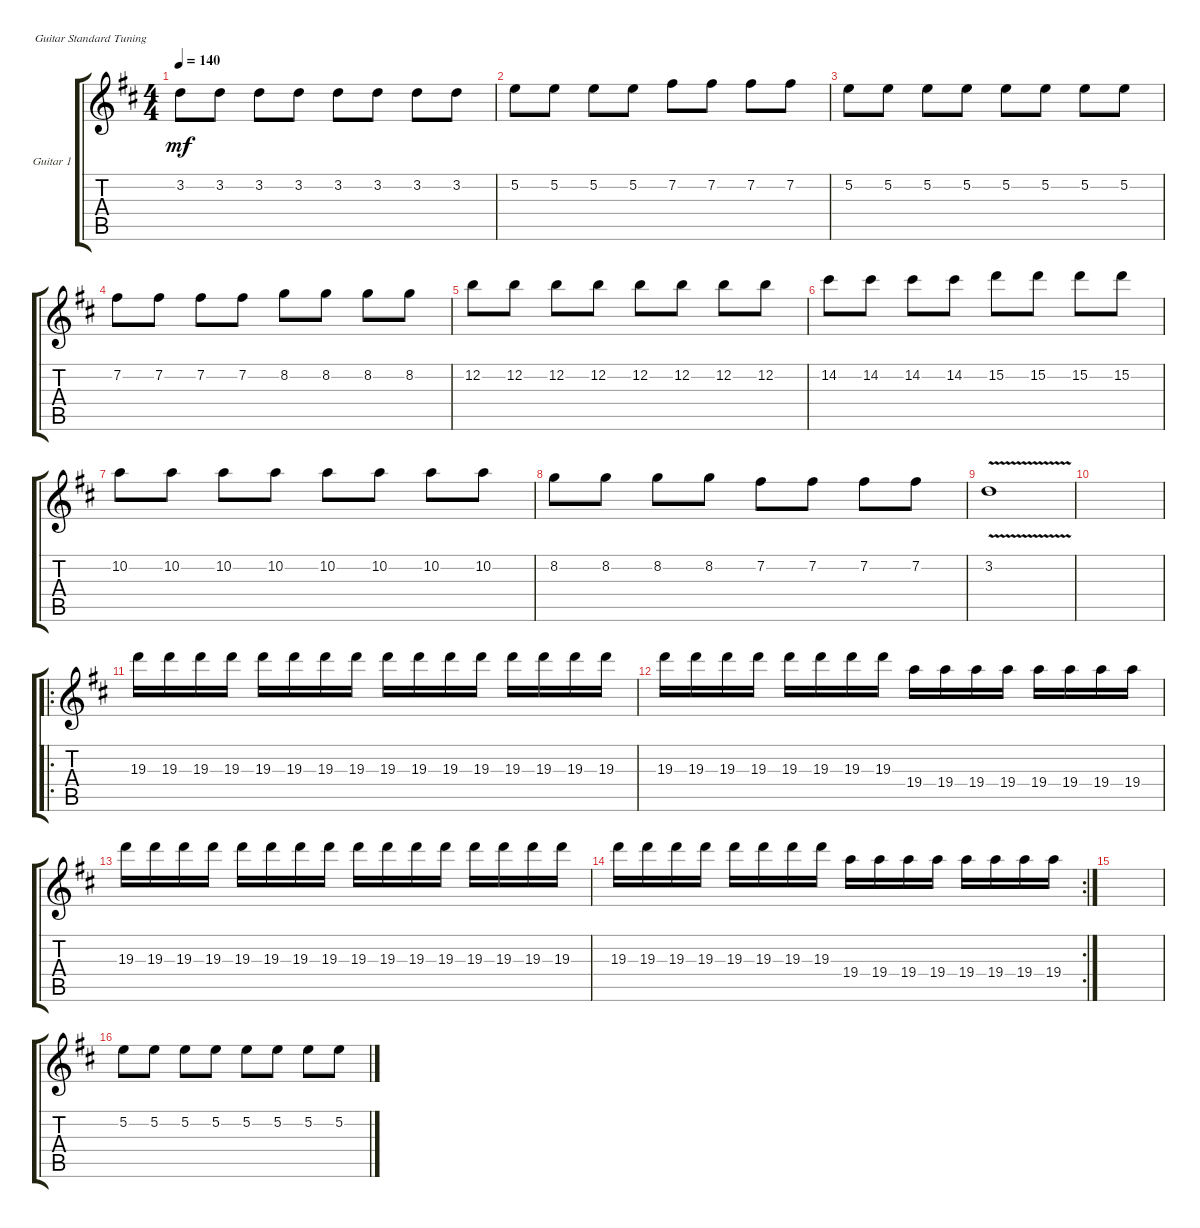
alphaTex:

\defaultSystemsLayout 4
\bracketExtendMode groupsimilarinstruments
\firstSystemTrackNameOrientation horizontal
\otherSystemsTrackNameOrientation horizontal
\track ("Guitarra Lider" "Guitar 1") {instrument overdrivenguitar}
\staff {score tabs}
\tuning (E4 B3 G3 D3 A2 E2)
\ts (4 4)
\tempo 140
\clef g2
\ks d
3.2.8{dy mf instrument overdrivenguitar} 3.2.8 3.2.8 3.2.8 3.2.8 3.2.8 3.2.8 3.2.8 |
5.2.8 5.2.8 5.2.8 5.2.8 7.2.8 7.2.8 7.2.8 7.2.8 |
5.2.8 5.2.8 5.2.8 5.2.8 5.2.8 5.2.8 5.2.8 5.2.8 |
7.2.8 7.2.8 7.2.8 7.2.8 8.2.8 8.2.8 8.2.8 8.2.8 |
12.2.8 12.2.8 12.2.8 12.2.8 12.2.8 12.2.8 12.2.8 12.2.8 |
14.2.8 14.2.8 14.2.8 14.2.8 15.2.8 15.2.8 15.2.8 15.2.8 |
10.2.8 10.2.8 10.2.8 10.2.8 10.2.8 10.2.8 10.2.8 10.2.8 |
8.2.8 8.2.8 8.2.8 8.2.8 7.2.8 7.2.8 7.2.8 7.2.8 |
3.2{v}.1 |
|
\ro
19.3.16 19.3.16 19.3.16 19.3.16 19.3.16 19.3.16 19.3.16 19.3.16 19.3.16 19.3.16 19.3.16 19.3.16 19.3.16 19.3.16 19.3.16 19.3.16 |
19.3.16 19.3.16 19.3.16 19.3.16 19.3.16 19.3.16 19.3.16 19.3.16 19.4.16 19.4.16 19.4.16 19.4.16 19.4.16 19.4.16 19.4.16 19.4.16 |
19.3.16 19.3.16 19.3.16 19.3.16 19.3.16 19.3.16 19.3.16 19.3.16 19.3.16 19.3.16 19.3.16 19.3.16 19.3.16 19.3.16 19.3.16 19.3.16 |
\rc 2
19.3.16 19.3.16 19.3.16 19.3.16 19.3.16 19.3.16 19.3.16 19.3.16 19.4.16 19.4.16 19.4.16 19.4.16 19.4.16 19.4.16 19.4.16 19.4.16 |
|
5.2.8 5.2.8 5.2.8 5.2.8 5.2.8 5.2.8 5.2.8 5.2.8
